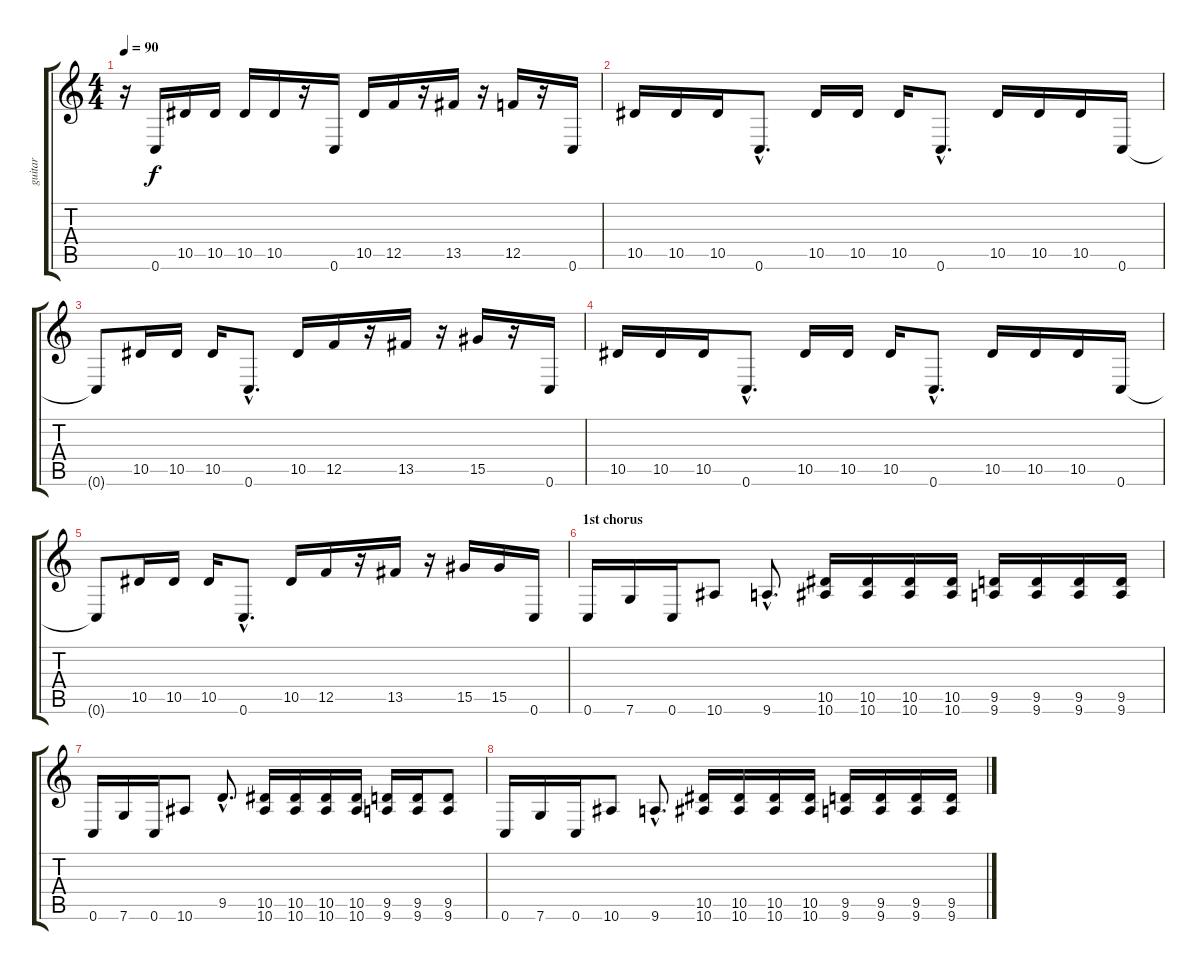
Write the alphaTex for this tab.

\track ("guitar" "guitar") {instrument overdrivenguitar}
\staff {score tabs}
\tuning (C4 G3 Eb3 Bb2 F2 C2) {hide}
\ts (4 4)
\tempo 90
\clef g2
\ks c
r.16{dy f} 0.6.16 10.5.16 10.5.16 10.5.16 10.5.16 r.16 0.6.16 10.5.16 12.5.16 r.16 13.5.16 r.16 12.5.16 r.16 0.6.16 |
\section ("" "")
10.5.16 10.5.16 10.5.16 0.6{hac}.8{d} 10.5.16 10.5.16 10.5.16 0.6{hac}.8{d} 10.5.16 10.5.16 10.5.16 0.6.16 |
0.6{t}.8 10.5.16 10.5.16 10.5.16 0.6{hac}.8{d} 10.5.16 12.5.16 r.16 13.5.16 r.16 15.5.16 r.16 0.6.16 |
10.5.16 10.5.16 10.5.16 0.6{hac}.8{d} 10.5.16 10.5.16 10.5.16 0.6{hac}.8{d} 10.5.16 10.5.16 10.5.16 0.6.16 |
0.6{t}.8 10.5.16 10.5.16 10.5.16 0.6{hac}.8{d} 10.5.16 12.5.16 r.16 13.5.16 r.16 15.5.16 15.5.16 0.6.16 |
\section ("" "1st chorus")
0.6.16 7.6.16 0.6.16 10.6.8 9.6{hac}.8{d} (10.5 10.6).16 (10.5 10.6).16 (10.5 10.6).16 (10.5 10.6).16 (9.5 9.6).16 (9.5 9.6).16 (9.5 9.6).16 (9.5 9.6).16 |
0.6.16 7.6.16 0.6.16 10.6.8 9.5{hac}.8{d} (10.5 10.6).16 (10.5 10.6).16 (10.5 10.6).16 (10.5 10.6).16 (9.5 9.6).16 (9.5 9.6).16 (9.5 9.6).8 |
0.6.16 7.6.16 0.6.16 10.6.8 9.6{hac}.8{d} (10.5 10.6).16 (10.5 10.6).16 (10.5 10.6).16 (10.5 10.6).16 (9.5 9.6).16 (9.5 9.6).16 (9.5 9.6).16 (9.5 9.6).16
